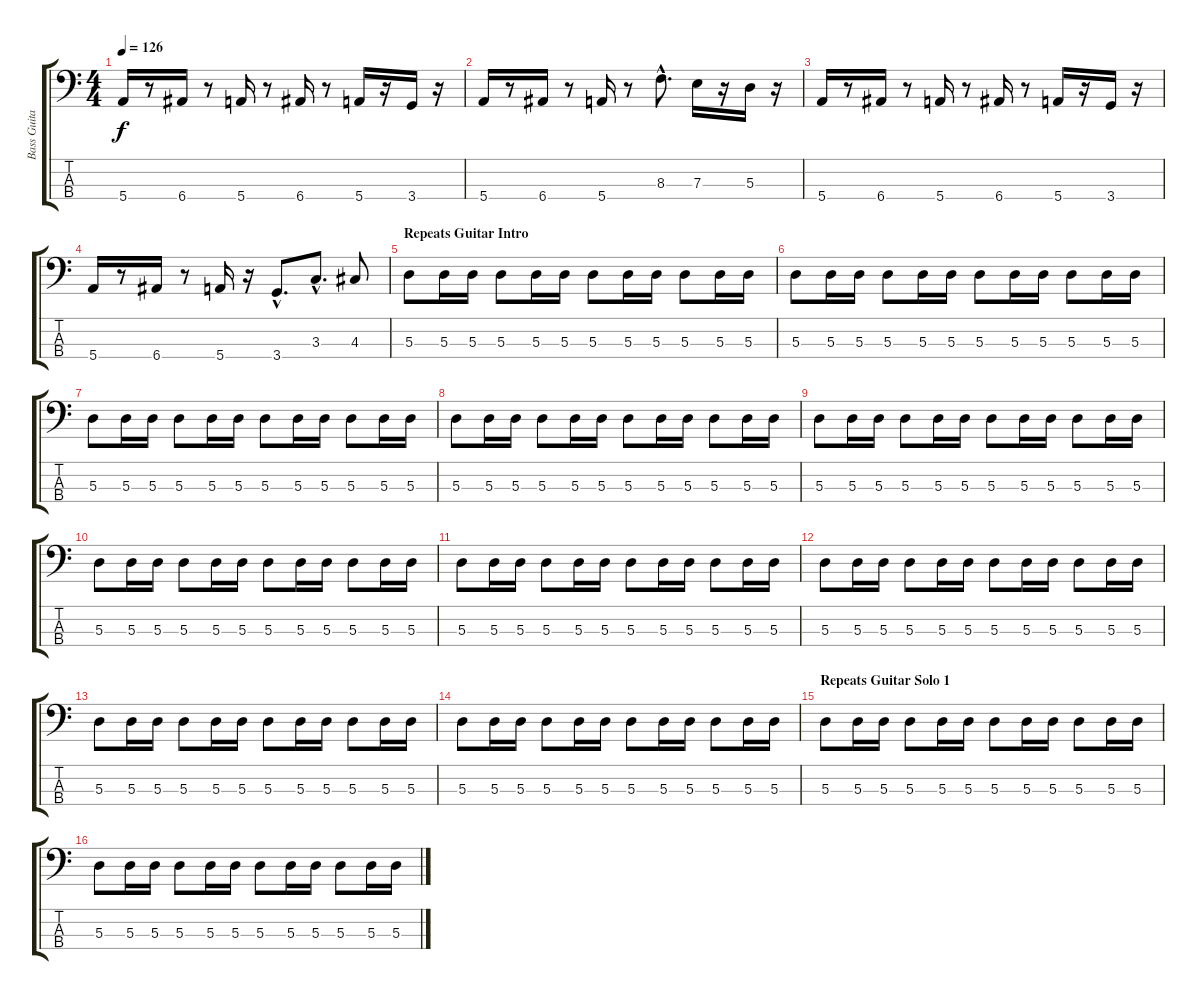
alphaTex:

\track ("Bass Guitar" "Bass Guita") {instrument electricbasspick}
\staff {score tabs}
\tuning (G2 D2 A1 E1) {hide}
\ts (4 4)
\tempo 126
\clef f4
\ks c
5.4.16{dy f} r.8 6.4.16 r.8 5.4.16 r.8 6.4.16 r.8 5.4.16 r.16 3.4.16 r.16 |
5.4.16 r.8 6.4.16 r.8 5.4.16 r.8 8.3{hac}.8{d} 7.3.16 r.16 5.3.16 r.16 |
5.4.16 r.8 6.4.16 r.8 5.4.16 r.8 6.4.16 r.8 5.4.16 r.16 3.4.16 r.16 |
5.4.16 r.8 6.4.16 r.8 5.4.16 r.16 3.4{hac}.8{d} 3.3{hac}.8{d} 4.3.8 |
\section ("" "Repeats Guitar Intro")
5.3.8 5.3.16 5.3.16 5.3.8 5.3.16 5.3.16 5.3.8 5.3.16 5.3.16 5.3.8 5.3.16 5.3.16 |
5.3.8 5.3.16 5.3.16 5.3.8 5.3.16 5.3.16 5.3.8 5.3.16 5.3.16 5.3.8 5.3.16 5.3.16 |
5.3.8 5.3.16 5.3.16 5.3.8 5.3.16 5.3.16 5.3.8 5.3.16 5.3.16 5.3.8 5.3.16 5.3.16 |
5.3.8 5.3.16 5.3.16 5.3.8 5.3.16 5.3.16 5.3.8 5.3.16 5.3.16 5.3.8 5.3.16 5.3.16 |
5.3.8 5.3.16 5.3.16 5.3.8 5.3.16 5.3.16 5.3.8 5.3.16 5.3.16 5.3.8 5.3.16 5.3.16 |
5.3.8 5.3.16 5.3.16 5.3.8 5.3.16 5.3.16 5.3.8 5.3.16 5.3.16 5.3.8 5.3.16 5.3.16 |
5.3.8 5.3.16 5.3.16 5.3.8 5.3.16 5.3.16 5.3.8 5.3.16 5.3.16 5.3.8 5.3.16 5.3.16 |
5.3.8 5.3.16 5.3.16 5.3.8 5.3.16 5.3.16 5.3.8 5.3.16 5.3.16 5.3.8 5.3.16 5.3.16 |
5.3.8 5.3.16 5.3.16 5.3.8 5.3.16 5.3.16 5.3.8 5.3.16 5.3.16 5.3.8 5.3.16 5.3.16 |
5.3.8 5.3.16 5.3.16 5.3.8 5.3.16 5.3.16 5.3.8 5.3.16 5.3.16 5.3.8 5.3.16 5.3.16 |
\section ("" "Repeats Guitar Solo 1")
5.3.8 5.3.16 5.3.16 5.3.8 5.3.16 5.3.16 5.3.8 5.3.16 5.3.16 5.3.8 5.3.16 5.3.16 |
5.3.8 5.3.16 5.3.16 5.3.8 5.3.16 5.3.16 5.3.8 5.3.16 5.3.16 5.3.8 5.3.16 5.3.16
